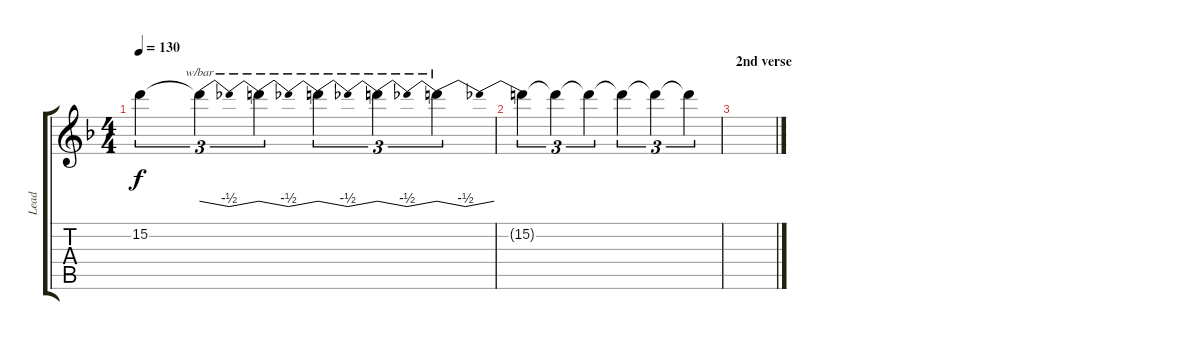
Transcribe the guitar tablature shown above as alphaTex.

\track ("Lead" "Lead") {instrument distortionguitar}
\staff {score tabs}
\tuning (E4 B3 G3 D3 A2 E2) {hide}
\ts (4 4)
\tempo 130
\clef g2
\ks dminor
15.2.4{tu (3 2) dy f} 15.2{t}.4{tu (3 2) tbe (dip default 0 0 30 -2 60 0)} 15.2{t}.4{tu (3 2) tbe (dip default 0 0 30 -2 60 0)} 15.2{t}.4{tu (3 2) tbe (dip default 0 0 30 -2 60 0)} 15.2{t}.4{tu (3 2) tbe (dip default 0 0 30 -2 60 0)} 15.2{t}.4{tu (3 2) tbe (dip default 0 0 30 -2 60 0)} |
15.2{t}.4{tu (3 2)} 15.2{t}.4{tu (3 2)} 15.2{t}.4{tu (3 2)} 15.2{t}.4{tu (3 2)} 15.2{t}.4{tu (3 2)} 15.2{t}.4{tu (3 2)} |
\section ("" "2nd verse")
